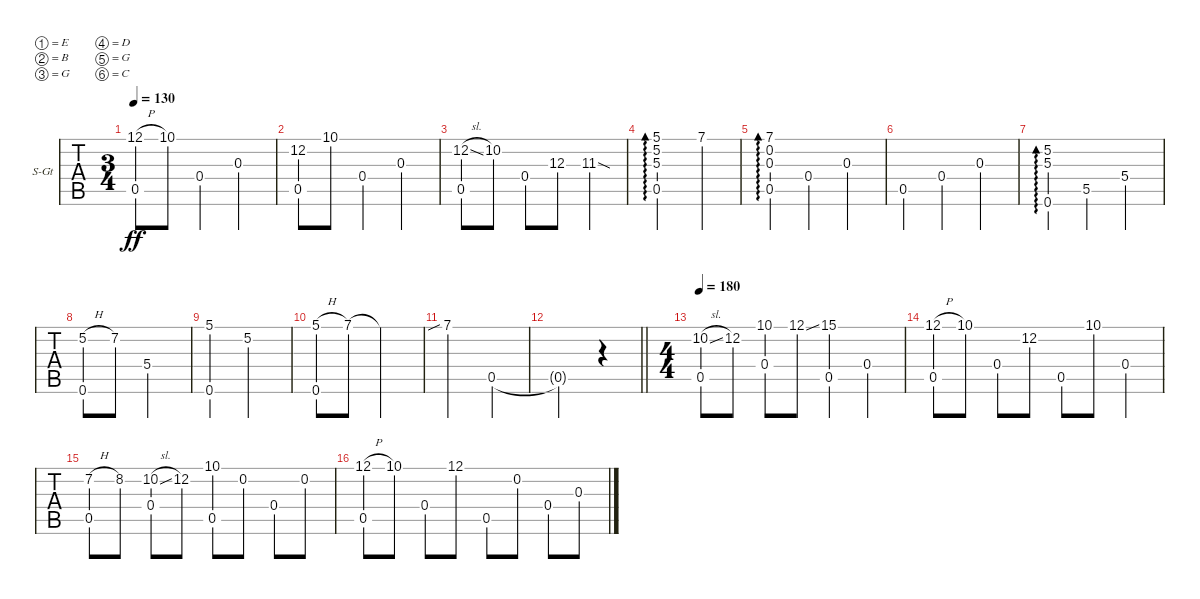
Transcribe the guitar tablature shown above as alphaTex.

\bracketExtendMode groupsimilarinstruments
\firstSystemTrackNameOrientation horizontal
\otherSystemsTrackNameOrientation horizontal
\track ("Piste 1" "S-Gt") {instrument acousticguitarsteel}
\staff {tabs}
\tuning (E4 B3 G3 D3 G2 C2)
\ts (3 4)
\tempo 130
\clef g2
\ks c
(12.1{h} 0.5).8{dy ff} 10.1.8 0.4.4 0.3.4 |
(12.2 0.5).8 10.1.8 0.4.4 0.3.4 |
(12.2{sl} 0.5).8 10.2.8 0.4.8 12.3.8 11.3{sod}.4 |
(0.5 5.3 5.2 5.1).2{ad 0} 7.1.4 |
(7.1 0.2 0.3 0.5).4{ad 0} 0.4.4 0.3.4 |
0.5.4 0.4.4 0.3.4 |
(0.6 5.3 5.2).4{ad 0} 5.5.4 5.4.4 |
(5.2{h} 0.6).8 7.2.8 5.4.2 |
(5.1 0.6).4 5.2.2 |
(5.1{h} 0.6).8 7.1.8 7.1{t}.2 |
7.1{sib}.2 0.5.4 |
\barLineRight lightlight
0.5{t}.2 r.4 |
\ts (4 4)
\tempo 180
(0.5 10.2{sl}).8 12.2.8 (10.1 0.4).8 12.1{ss}.8 (15.1 0.5).4 0.4.4 |
(12.1{h} 0.5).8 10.1.8 0.4.8 12.2.8 0.5.8 10.1.8 0.4.4 |
(7.2{h} 0.5).8 8.2.8 (10.2{sl} 0.4).8 12.2.8 (10.1 0.5).8 0.2.8 0.4.8 0.2.8 |
(12.1{h} 0.5).8 10.1.8 0.4.8 12.1.8 0.5.8 0.2.8 0.4.8 0.3.8
